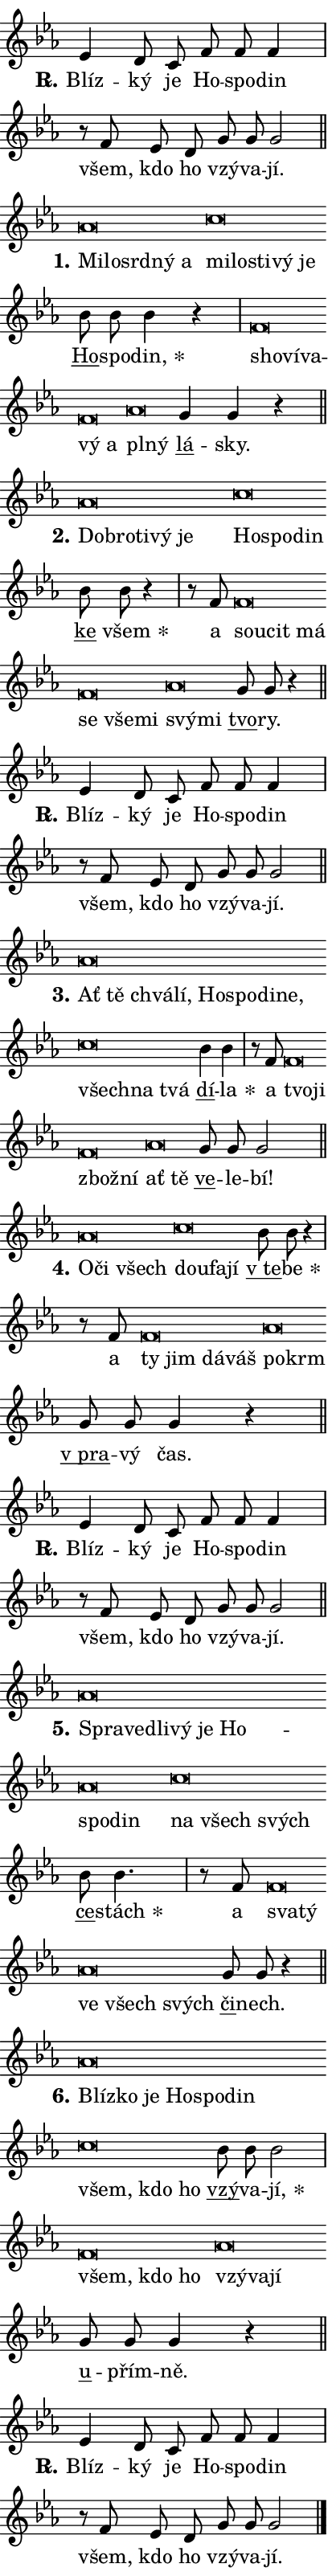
\version "2.24.0"
\header { tagline = "" }
\paper {
  indent = 0\cm
  top-margin = 0\cm
  right-margin = 0.13\cm % to fit lyric hyphens
  bottom-margin = 0\cm
  left-margin = 0\cm
  paper-width = 7\cm
  page-breaking = #ly:one-page-breaking
  system-system-spacing.basic-distance = #11
  score-system-spacing.basic-distance = #11
  ragged-last = ##f
}


%% Author: Thomas Morley
%% https://lists.gnu.org/archive/html/lilypond-user/2020-05/msg00002.html
#(define (line-position grob)
"Returns position of @var[grob} in current system:
   @code{'start}, if at first time-step
   @code{'end}, if at last time-step
   @code{'middle} otherwise
"
  (let* ((col (ly:item-get-column grob))
         (ln (ly:grob-object col 'left-neighbor))
         (rn (ly:grob-object col 'right-neighbor))
         (col-to-check-left (if (ly:grob? ln) ln col))
         (col-to-check-right (if (ly:grob? rn) rn col))
         (break-dir-left
           (and
             (ly:grob-property col-to-check-left 'non-musical #f)
             (ly:item-break-dir col-to-check-left)))
         (break-dir-right
           (and
             (ly:grob-property col-to-check-right 'non-musical #f)
             (ly:item-break-dir col-to-check-right))))
        (cond ((eqv? 1 break-dir-left) 'start)
              ((eqv? -1 break-dir-right) 'end)
              (else 'middle))))

#(define (tranparent-at-line-position vctor)
  (lambda (grob)
  "Relying on @code{line-position} select the relevant enry from @var{vctor}.
Used to determine transparency,"
    (case (line-position grob)
      ((end) (not (vector-ref vctor 0)))
      ((middle) (not (vector-ref vctor 1)))
      ((start) (not (vector-ref vctor 2))))))

noteHeadBreakVisibility =
#(define-music-function (break-visibility)(vector?)
"Makes @code{NoteHead}s transparent relying on @var{break-visibility}"
#{
  \override NoteHead.transparent =
    #(tranparent-at-line-position break-visibility)
#})

#(define delete-ledgers-for-transparent-note-heads
  (lambda (grob)
    "Reads whether a @code{NoteHead} is transparent.
If so this @code{NoteHead} is removed from @code{'note-heads} from
@var{grob}, which is supposed to be @code{LedgerLineSpanner}.
As a result ledgers are not printed for this @code{NoteHead}"
    (let* ((nhds-array (ly:grob-object grob 'note-heads))
           (nhds-list
             (if (ly:grob-array? nhds-array)
                 (ly:grob-array->list nhds-array)
                 '()))
           ;; Relies on the transparent-property being done before
           ;; Staff.LedgerLineSpanner.after-line-breaking is executed.
           ;; This is fragile ...
           (to-keep
             (remove
               (lambda (nhd)
                 (ly:grob-property nhd 'transparent #f))
               nhds-list)))
      ;; TODO find a better method to iterate over grob-arrays, similiar
      ;; to filter/remove etc for lists
      ;; For now rebuilt from scratch
      (set! (ly:grob-object grob 'note-heads)  '())
      (for-each
        (lambda (nhd)
          (ly:pointer-group-interface::add-grob grob 'note-heads nhd))
        to-keep))))

squashNotes = {
  \override NoteHead.X-extent = #'(-0.2 . 0.2)
  \override NoteHead.Y-extent = #'(-0.75 . 0)
  \override NoteHead.stencil =
    #(lambda (grob)
       (let ((pos (ly:grob-property grob 'staff-position)))
         (begin
           (if (< pos -7) (display "ERROR: Lower brevis then expected\n") (display ""))
           (if (<= pos -6) ly:text-interface::print ly:note-head::print))))
}
unSquashNotes = {
  \revert NoteHead.X-extent
  \revert NoteHead.Y-extent
  \revert NoteHead.stencil
}

hideNotes = \noteHeadBreakVisibility #begin-of-line-visible
unHideNotes = \noteHeadBreakVisibility #all-visible

% work-around for resetting accidentals
% https://lilypond.org/doc/v2.23/Documentation/notation/displaying-rhythms#unmetered-music
cadenzaMeasure = {
  \cadenzaOff
  \partial 1024 s1024
  \cadenzaOn
}

#(define-markup-command (accent layout props text) (markup?)
  "Underline accented syllable"
  (interpret-markup layout props
    #{\markup \override #'(offset . 4.3) \underline { #text }#}))

responsum = \markup \concat {
  "R" \hspace #-1.05 \path #0.1 #'((moveto 0 0.07) (lineto 0.9 0.8)) \hspace #0.05 "."
}

spaceSize = #0.6828661417322834 % exact space size for TeX Gyre Schola

\layout {
  \context {
    \Staff
    \remove "Time_signature_engraver"
    \override LedgerLineSpanner.after-line-breaking = #delete-ledgers-for-transparent-note-heads
  }
  \context {
    \Lyrics {
      \override LyricSpace.minimum-distance = \spaceSize
      \override LyricText.font-name = #"TeX Gyre Schola"
      \override LyricText.font-size = 1
      \override StanzaNumber.font-name = #"TeX Gyre Schola Bold"
      \override StanzaNumber.font-size = 1
    }
  }
  \context {
    \Score 
    \override NoteHead.text =
      #(lambda (grob) 
        (let ((pos (ly:grob-property grob 'staff-position)))
          #{\markup {
            \combine
              \halign #-0.55 \raise #(if (= pos -6) 0 0.5) \override #'(thickness . 2) \draw-line #'(3.2 . 0)
              \musicglyph "noteheads.sM1"
          }#}))
  }
}

% magnetic-lyrics.ily
%
%   written by
%     Jean Abou Samra <jean@abou-samra.fr>
%     Werner Lemberg <wl@gnu.org>
%
%   adapted by
%     Jiri Hon <jiri.hon@gmail.com>
%
% Version 2022-Apr-15

% https://www.mail-archive.com/lilypond-user@gnu.org/msg149350.html

#(define (Left_hyphen_pointer_engraver context)
   "Collect syllable-hyphen-syllable occurrences in lyrics and store
them in properties.  This engraver only looks to the left.  For
example, if the lyrics input is @code{foo -- bar}, it does the
following.

@itemize @bullet
@item
Set the @code{text} property of the @code{LyricHyphen} grob between
@q{foo} and @q{bar} to @code{foo}.

@item
Set the @code{left-hyphen} property of the @code{LyricText} grob with
text @q{foo} to the @code{LyricHyphen} grob between @q{foo} and
@q{bar}.
@end itemize

Use this auxiliary engraver in combination with the
@code{lyric-@/text::@/apply-@/magnetic-@/offset!} hook."
   (let ((hyphen #f)
         (text #f))
     (make-engraver
      (acknowledgers
       ((lyric-syllable-interface engraver grob source-engraver)
        (set! text grob)))
      (end-acknowledgers
       ((lyric-hyphen-interface engraver grob source-engraver)
        ;(when (not (grob::has-interface grob 'lyric-space-interface))
          (set! hyphen grob)));)
      ((stop-translation-timestep engraver)
       (when (and text hyphen)
         (ly:grob-set-object! text 'left-hyphen hyphen))
       (set! text #f)
       (set! hyphen #f)))))

#(define (lyric-text::apply-magnetic-offset! grob)
   "If the space between two syllables is less than the value in
property @code{LyricText@/.details@/.squash-threshold}, move the right
syllable to the left so that it gets concatenated with the left
syllable.

Use this function as a hook for
@code{LyricText@/.after-@/line-@/breaking} if the
@code{Left_@/hyphen_@/pointer_@/engraver} is active."
   (let ((hyphen (ly:grob-object grob 'left-hyphen #f)))
     (when hyphen
       (let ((left-text (ly:spanner-bound hyphen LEFT)))
         (when (grob::has-interface left-text 'lyric-syllable-interface)
           (let* ((common (ly:grob-common-refpoint grob left-text X))
                  (this-x-ext (ly:grob-extent grob common X))
                  (left-x-ext
                   (begin
                     ;; Trigger magnetism for left-text.
                     (ly:grob-property left-text 'after-line-breaking)
                     (ly:grob-extent left-text common X)))
                  ;; `delta` is the gap width between two syllables.
                  (delta (- (interval-start this-x-ext)
                            (interval-end left-x-ext)))
                  (details (ly:grob-property grob 'details))
                  (threshold (assoc-get 'squash-threshold details 0.2)))
             (when (< delta threshold)
               (let* (;; We have to manipulate the input text so that
                      ;; ligatures crossing syllable boundaries are not
                      ;; disabled.  For languages based on the Latin
                      ;; script this is essentially a beautification.
                      ;; However, for non-Western scripts it can be a
                      ;; necessity.
                      (lt (ly:grob-property left-text 'text))
                      (rt (ly:grob-property grob 'text))
                      (is-space (grob::has-interface hyphen 'lyric-space-interface))
                      (space (if is-space " " ""))
                      (extra-delta (if is-space spaceSize 0))
                      ;; Append new syllable.
                      (ltrt-space (if (and (string? lt) (string? rt))
                                (string-append lt space rt)
                                (make-concat-markup (list lt space rt))))
                      ;; Right-align `ltrt` to the right side.
                      (ltrt-space-markup (grob-interpret-markup
                               grob
                               (make-translate-markup
                                (cons (interval-length this-x-ext) 0)
                                (make-right-align-markup ltrt-space)))))
                 (begin
                   ;; Don't print `left-text`.
                   (ly:grob-set-property! left-text 'stencil #f)
                   ;; Set text and stencil (which holds all collected
                   ;; syllables so far) and shift it to the left.
                   (ly:grob-set-property! grob 'text ltrt-space)
                   (ly:grob-set-property! grob 'stencil ltrt-space-markup)
                   (ly:grob-translate-axis! grob (- (- delta extra-delta)) X))))))))))


#(define (lyric-hyphen::displace-bounds-first grob)
   ;; Make very sure this callback isn't triggered too early.
   (let ((left (ly:spanner-bound grob LEFT))
         (right (ly:spanner-bound grob RIGHT)))
     (ly:grob-property left 'after-line-breaking)
     (ly:grob-property right 'after-line-breaking)
     (ly:lyric-hyphen::print grob)))

squashThreshold = #0.4

\layout {
  \context {
    \Lyrics
    \consists #Left_hyphen_pointer_engraver
    \override LyricText.after-line-breaking =
      #lyric-text::apply-magnetic-offset!
    \override LyricHyphen.stencil = #lyric-hyphen::displace-bounds-first
    \override LyricText.details.squash-threshold = \squashThreshold
    \override LyricHyphen.minimum-distance = 0
    \override LyricHyphen.minimum-length = \squashThreshold
  }
}

squashText = \override LyricText.details.squash-threshold = 9999
unSquashText = \override LyricText.details.squash-threshold = \squashThreshold

leftText = \override LyricText.self-alignment-X = #LEFT
unLeftText = \revert LyricText.self-alignment-X

starOffset = #(lambda (grob) 
                (let ((x_offset (ly:self-alignment-interface::aligned-on-x-parent grob)))
                  (if (= x_offset 0) 0 (+ x_offset 1.2))))

star = #(define-music-function (syllable)(string?)
"Append star separator at the end of a syllable"
#{
  \once \override LyricText.X-offset = #starOffset
  \lyricmode { \markup {
    #syllable
    \override #'((font-name . "TeX Gyre Schola Bold")) \hspace #0.2 \lower #0.65 \larger "*"
  } }
#})

starAccent = #(define-music-function (syllable)(string?)
"Append star separator at the end of a syllable and make accent"
#{
  \once \override LyricText.X-offset = #starOffset
  \lyricmode { \markup {
    \accent #syllable
    \override #'((font-name . "TeX Gyre Schola Bold")) \hspace #0.2 \lower #0.65 \larger "*"
  } }
#})

breath = #(define-music-function (syllable)(string?)
"Append breathing indicator at the end of a syllable"
#{
  \lyricmode { \markup { #syllable "+" } }
#})

optionalBreath = #(define-music-function (syllable)(string?)
"Append optional breathing indicator at the end of a syllable"
#{
  \lyricmode { \markup { #syllable "(+)" } }
#})


\score {
    <<
        \new Voice = "melody" { \cadenzaOn \key es \major \relative { es'4 d8 c f f f4 \cadenzaMeasure \bar "|" r8 f es d \bar "" g g g2 \cadenzaMeasure \bar "||" \break } }
        \new Lyrics \lyricsto "melody" { \lyricmode { \set stanza = \responsum
Blíz -- ký je Ho -- spo -- din všem, kdo ho vzý -- va -- jí. } }
    >>
    \layout {}
}

\score {
    <<
        \new Voice = "melody" { \cadenzaOn \key es \major \relative { \squashNotes as'\breve*1/16 \hideNotes \breve*1/16 \bar "" \breve*1/16 \bar "" \breve*1/16 \breve*1/16 \bar "" \unHideNotes \unSquashNotes \squashNotes c\breve*1/16 \hideNotes \breve*1/16 \bar "" \breve*1/16 \bar "" \breve*1/16 \breve*1/16 \bar "" \unHideNotes \unSquashNotes \bar "" bes8 bes bes4 r \cadenzaMeasure \bar "|" \squashNotes f\breve*1/16 \hideNotes \breve*1/16 \bar "" \breve*1/16 \bar "" \breve*1/16 \breve*1/16 \bar "" \unHideNotes \unSquashNotes \squashNotes as\breve*1/16 \hideNotes \breve*1/16 \bar "" \unHideNotes \unSquashNotes \bar "" g4 g r \cadenzaMeasure \bar "||" \break } }
        \new Lyrics \lyricsto "melody" { \lyricmode { \set stanza = "1."
\leftText Mi -- \squashText lo -- srd -- ný a \unSquashText mi -- \squashText lo -- sti -- vý je \unLeftText \unSquashText \markup \accent Ho -- spo -- \star din, \leftText sho -- \squashText ví -- va -- vý a \unSquashText pl -- \squashText ný \unLeftText \unSquashText \markup \accent lá -- sky. } }
    >>
    \layout {}
}

\score {
    <<
        \new Voice = "melody" { \cadenzaOn \key es \major \relative { \squashNotes as'\breve*1/16 \hideNotes \breve*1/16 \bar "" \breve*1/16 \bar "" \breve*1/16 \breve*1/16 \bar "" \unHideNotes \unSquashNotes \squashNotes c\breve*1/16 \hideNotes \breve*1/16 \breve*1/16 \bar "" \unHideNotes \unSquashNotes \bar "" bes8 bes r4 \cadenzaMeasure \bar "|" r8 f8 \squashNotes f\breve*1/16 \hideNotes \breve*1/16 \bar "" \breve*1/16 \bar "" \breve*1/16 \bar "" \breve*1/16 \breve*1/16 \bar "" \unHideNotes \unSquashNotes \squashNotes as\breve*1/16 \hideNotes \breve*1/16 \bar "" \unHideNotes \unSquashNotes \bar "" g8 g r4 \cadenzaMeasure \bar "||" \break } }
        \new Lyrics \lyricsto "melody" { \lyricmode { \set stanza = "2."
\leftText Dob -- \squashText ro -- ti -- vý je \unSquashText Ho -- \squashText spo -- din \unLeftText \unSquashText \markup \accent ke \star všem a \leftText sou -- \squashText cit má se vše -- mi \unSquashText svý -- \squashText mi \unLeftText \unSquashText \markup \accent tvo -- ry. } }
    >>
    \layout {}
}

\score {
    <<
        \new Voice = "melody" { \cadenzaOn \key es \major \relative { es'4 d8 c f f f4 \cadenzaMeasure \bar "|" r8 f es d \bar "" g g g2 \cadenzaMeasure \bar "||" \break } }
        \new Lyrics \lyricsto "melody" { \lyricmode { \set stanza = \responsum
Blíz -- ký je Ho -- spo -- din všem, kdo ho vzý -- va -- jí. } }
    >>
    \layout {}
}

\score {
    <<
        \new Voice = "melody" { \cadenzaOn \key es \major \relative { \squashNotes as'\breve*1/16 \hideNotes \breve*1/16 \bar "" \breve*1/16 \bar "" \breve*1/16 \bar "" \breve*1/16 \bar "" \breve*1/16 \bar "" \breve*1/16 \breve*1/16 \bar "" \unHideNotes \unSquashNotes \squashNotes c\breve*1/16 \hideNotes \breve*1/16 \breve*1/16 \bar "" \unHideNotes \unSquashNotes \bar "" bes4 bes \cadenzaMeasure \bar "|" r8 f8 \squashNotes f\breve*1/16 \hideNotes \breve*1/16 \bar "" \breve*1/16 \breve*1/16 \bar "" \unHideNotes \unSquashNotes \squashNotes as\breve*1/16 \hideNotes \breve*1/16 \bar "" \unHideNotes \unSquashNotes \bar "" g8 g g2 \cadenzaMeasure \bar "||" \break } }
        \new Lyrics \lyricsto "melody" { \lyricmode { \set stanza = "3."
\leftText Ať \squashText tě chvá -- lí, Ho -- spo -- di -- ne, \unSquashText všech -- \squashText na tvá \unLeftText \unSquashText \markup \accent dí -- \star la a \leftText tvo -- \squashText ji zbož -- ní \unSquashText ať \squashText tě \unLeftText \unSquashText \markup \accent ve -- le -- bí! } }
    >>
    \layout {}
}

\score {
    <<
        \new Voice = "melody" { \cadenzaOn \key es \major \relative { \squashNotes as'\breve*1/16 \hideNotes \breve*1/16 \breve*1/16 \bar "" \unHideNotes \unSquashNotes \squashNotes c\breve*1/16 \hideNotes \breve*1/16 \breve*1/16 \bar "" \unHideNotes \unSquashNotes \bar "" bes8 bes r4 \cadenzaMeasure \bar "|" r8 f8 \squashNotes f\breve*1/16 \hideNotes \breve*1/16 \bar "" \breve*1/16 \breve*1/16 \bar "" \unHideNotes \unSquashNotes \squashNotes as\breve*1/16 \hideNotes \breve*1/16 \bar "" \unHideNotes \unSquashNotes \bar "" g8 g g4 r \cadenzaMeasure \bar "||" \break } }
        \new Lyrics \lyricsto "melody" { \lyricmode { \set stanza = "4."
\leftText O -- \squashText či všech \unSquashText dou -- \squashText fa -- jí \unLeftText \unSquashText \markup \accent "v te" -- \star be a \leftText ty \squashText jim dá -- váš \unSquashText po -- \squashText krm \unLeftText \unSquashText \markup \accent "v pra" -- vý čas. } }
    >>
    \layout {}
}

\score {
    <<
        \new Voice = "melody" { \cadenzaOn \key es \major \relative { es'4 d8 c f f f4 \cadenzaMeasure \bar "|" r8 f es d \bar "" g g g2 \cadenzaMeasure \bar "||" \break } }
        \new Lyrics \lyricsto "melody" { \lyricmode { \set stanza = \responsum
Blíz -- ký je Ho -- spo -- din všem, kdo ho vzý -- va -- jí. } }
    >>
    \layout {}
}

\score {
    <<
        \new Voice = "melody" { \cadenzaOn \key es \major \relative { \squashNotes as'\breve*1/16 \hideNotes \breve*1/16 \bar "" \breve*1/16 \bar "" \breve*1/16 \bar "" \breve*1/16 \bar "" \breve*1/16 \bar "" \breve*1/16 \breve*1/16 \bar "" \unHideNotes \unSquashNotes \squashNotes c\breve*1/16 \hideNotes \breve*1/16 \breve*1/16 \bar "" \unHideNotes \unSquashNotes \bar "" bes8 bes4. \cadenzaMeasure \bar "|" r8 f8 \squashNotes f\breve*1/16 \hideNotes \breve*1/16 \bar "" \unHideNotes \unSquashNotes \squashNotes as\breve*1/16 \hideNotes \breve*1/16 \breve*1/16 \bar "" \unHideNotes \unSquashNotes \bar "" g8 g r4 \cadenzaMeasure \bar "||" \break } }
        \new Lyrics \lyricsto "melody" { \lyricmode { \set stanza = "5."
\leftText Spra -- \squashText ve -- dli -- vý je Ho -- spo -- din \unSquashText na \squashText všech svých \unLeftText \unSquashText \markup \accent ce -- \star stách a \leftText sva -- \squashText tý \unSquashText ve \squashText všech svých \unLeftText \unSquashText \markup \accent či -- nech. } }
    >>
    \layout {}
}

\score {
    <<
        \new Voice = "melody" { \cadenzaOn \key es \major \relative { \squashNotes as'\breve*1/16 \hideNotes \breve*1/16 \bar "" \breve*1/16 \bar "" \breve*1/16 \bar "" \breve*1/16 \breve*1/16 \bar "" \unHideNotes \unSquashNotes \squashNotes c\breve*1/16 \hideNotes \breve*1/16 \breve*1/16 \bar "" \unHideNotes \unSquashNotes \bar "" bes8 bes bes2 \cadenzaMeasure \bar "|" \squashNotes f\breve*1/16 \hideNotes \breve*1/16 \breve*1/16 \bar "" \unHideNotes \unSquashNotes \squashNotes as\breve*1/16 \hideNotes \breve*1/16 \breve*1/16 \bar "" \unHideNotes \unSquashNotes \bar "" g8 g g4 r \cadenzaMeasure \bar "||" \break } }
        \new Lyrics \lyricsto "melody" { \lyricmode { \set stanza = "6."
\leftText Blíz -- \squashText ko je Ho -- spo -- din \unSquashText všem, \squashText kdo ho \unLeftText \unSquashText \markup \accent vzý -- va -- \star jí, \leftText všem, \squashText kdo ho \unSquashText vzý -- \squashText va -- jí \unLeftText \unSquashText \markup \accent u -- přím -- ně. } }
    >>
    \layout {}
}

\score {
    <<
        \new Voice = "melody" { \cadenzaOn \key es \major \relative { es'4 d8 c f f f4 \cadenzaMeasure \bar "|" r8 f es d \bar "" g g g2 \cadenzaMeasure \bar "||" \break } \bar "|." }
        \new Lyrics \lyricsto "melody" { \lyricmode { \set stanza = \responsum
Blíz -- ký je Ho -- spo -- din všem, kdo ho vzý -- va -- jí. } }
    >>
    \layout {}
}
